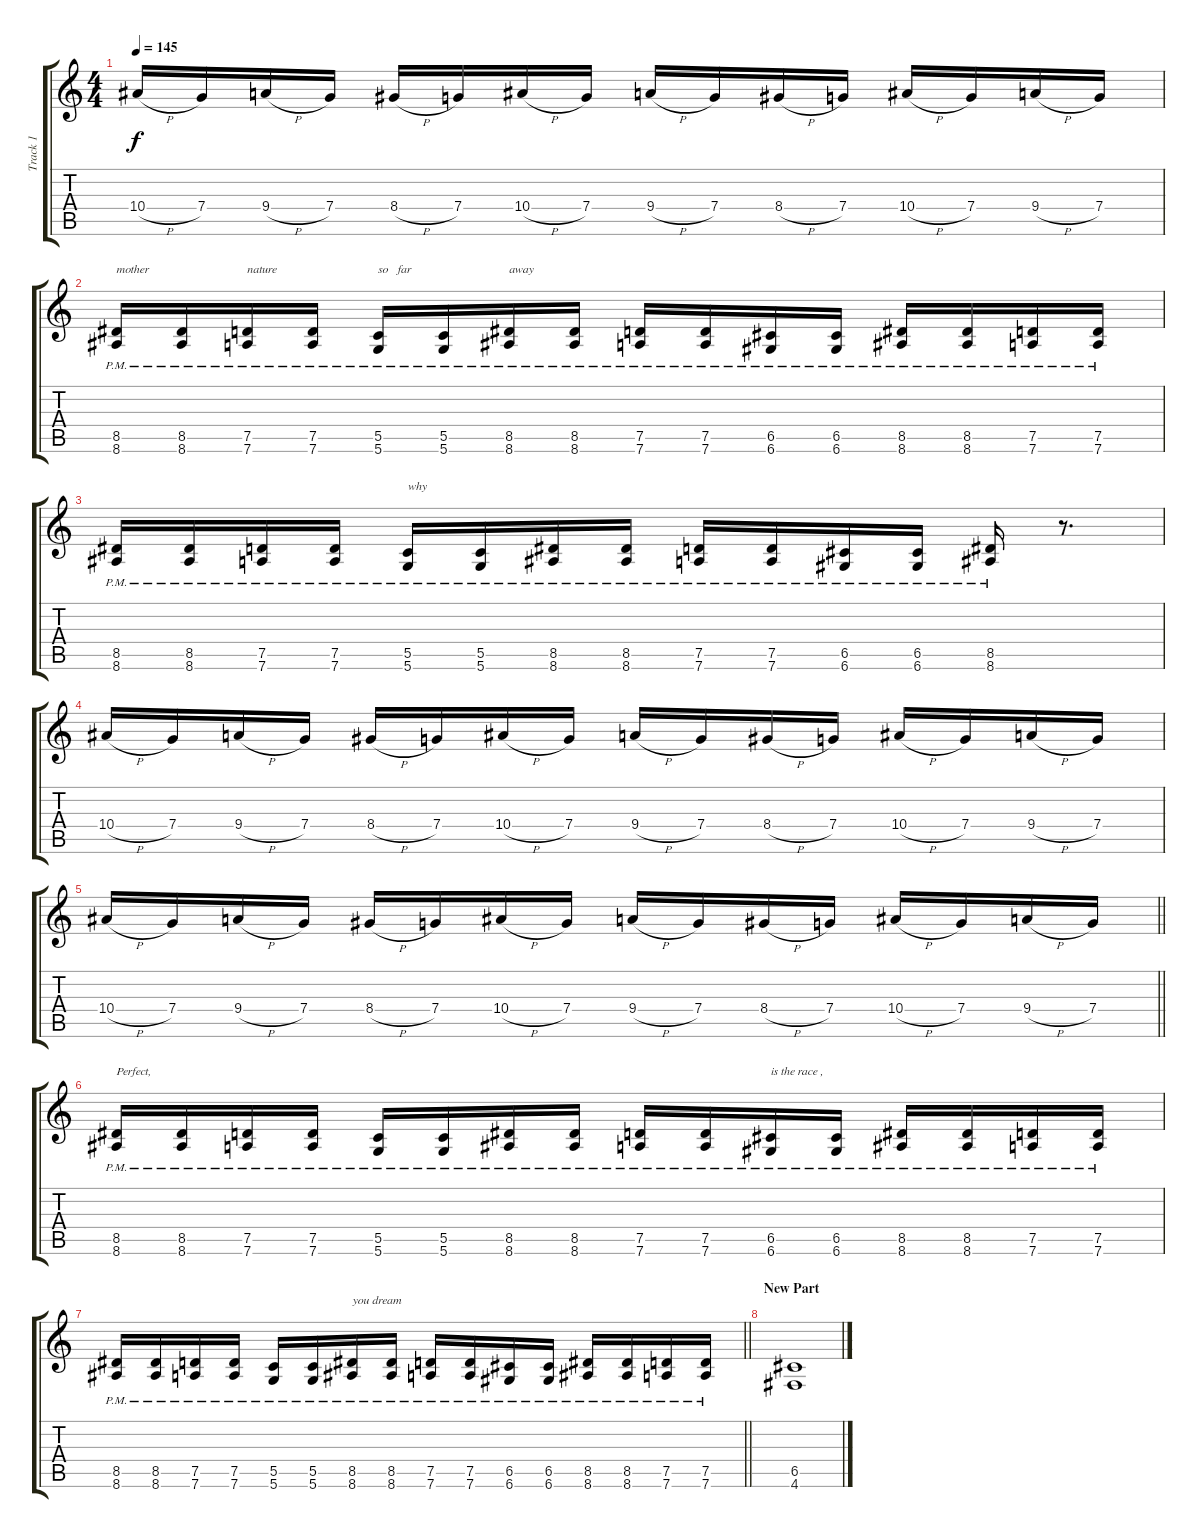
\track ("Track 1" "Track 1") {instrument distortionguitar}
\staff {score tabs}
\tuning (D4 A3 F3 C3 G2 D2) {hide}
\ts (4 4)
\tempo 145
\clef g2
\ks c
10.4{h}.16{dy f} 7.4.16 9.4{h}.16 7.4.16 8.4{h}.16 7.4.16 10.4{h}.16 7.4.16 9.4{h}.16 7.4.16 8.4{h}.16 7.4.16 10.4{h}.16 7.4.16 9.4{h}.16 7.4.16 |
(8.5{pm} 8.6{pm}).16{txt "mother"} (8.5{pm} 8.6{pm}).16 (7.5{pm} 7.6{pm}).16{txt "nature"} (7.5{pm} 7.6{pm}).16 (5.5{pm} 5.6{pm}).16{txt "so   far"} (5.5{pm} 5.6{pm}).16 (8.5{pm} 8.6{pm}).16{txt "away"} (8.5{pm} 8.6{pm}).16 (7.5{pm} 7.6{pm}).16 (7.5{pm} 7.6{pm}).16 (6.5{pm} 6.6{pm}).16 (6.5{pm} 6.6{pm}).16 (8.5{pm} 8.6{pm}).16 (8.5{pm} 8.6{pm}).16 (7.5{pm} 7.6{pm}).16 (7.5{pm} 7.6{pm}).16 |
(8.5{pm} 8.6{pm}).16 (8.5{pm} 8.6{pm}).16 (7.5{pm} 7.6{pm}).16 (7.5{pm} 7.6{pm}).16 (5.5{pm} 5.6{pm}).16{txt "why"} (5.5{pm} 5.6{pm}).16 (8.5{pm} 8.6{pm}).16 (8.5{pm} 8.6{pm}).16 (7.5{pm} 7.6{pm}).16 (7.5{pm} 7.6{pm}).16 (6.5{pm} 6.6{pm}).16 (6.5{pm} 6.6{pm}).16 (8.5{pm} 8.6{pm}).16 r.8{d} |
10.4{h}.16 7.4.16 9.4{h}.16 7.4.16 8.4{h}.16 7.4.16 10.4{h}.16 7.4.16 9.4{h}.16 7.4.16 8.4{h}.16 7.4.16 10.4{h}.16 7.4.16 9.4{h}.16 7.4.16 |
\barLineRight lightlight
10.4{h}.16 7.4.16 9.4{h}.16 7.4.16 8.4{h}.16 7.4.16 10.4{h}.16 7.4.16 9.4{h}.16 7.4.16 8.4{h}.16 7.4.16 10.4{h}.16 7.4.16 9.4{h}.16 7.4.16 |
(8.5{pm} 8.6{pm}).16{txt "Perfect,"} (8.5{pm} 8.6{pm}).16 (7.5{pm} 7.6{pm}).16 (7.5{pm} 7.6{pm}).16 (5.5{pm} 5.6{pm}).16 (5.5{pm} 5.6{pm}).16 (8.5{pm} 8.6{pm}).16 (8.5{pm} 8.6{pm}).16 (7.5{pm} 7.6{pm}).16 (7.5{pm} 7.6{pm}).16 (6.5{pm} 6.6{pm}).16{txt "is the race ,"} (6.5{pm} 6.6{pm}).16 (8.5{pm} 8.6{pm}).16 (8.5{pm} 8.6{pm}).16 (7.5{pm} 7.6{pm}).16 (7.5{pm} 7.6{pm}).16 |
\barLineRight lightlight
(8.5{pm} 8.6{pm}).16 (8.5{pm} 8.6{pm}).16 (7.5{pm} 7.6{pm}).16 (7.5{pm} 7.6{pm}).16 (5.5{pm} 5.6{pm}).16 (5.5{pm} 5.6{pm}).16 (8.5{pm} 8.6{pm}).16{txt "you dream"} (8.5{pm} 8.6{pm}).16 (7.5{pm} 7.6{pm}).16 (7.5{pm} 7.6{pm}).16 (6.5{pm} 6.6{pm}).16 (6.5{pm} 6.6{pm}).16 (8.5{pm} 8.6{pm}).16 (8.5{pm} 8.6{pm}).16 (7.5{pm} 7.6{pm}).16 (7.5{pm} 7.6{pm}).16 |
\section ("" "New Part")
(6.5 4.6).1
